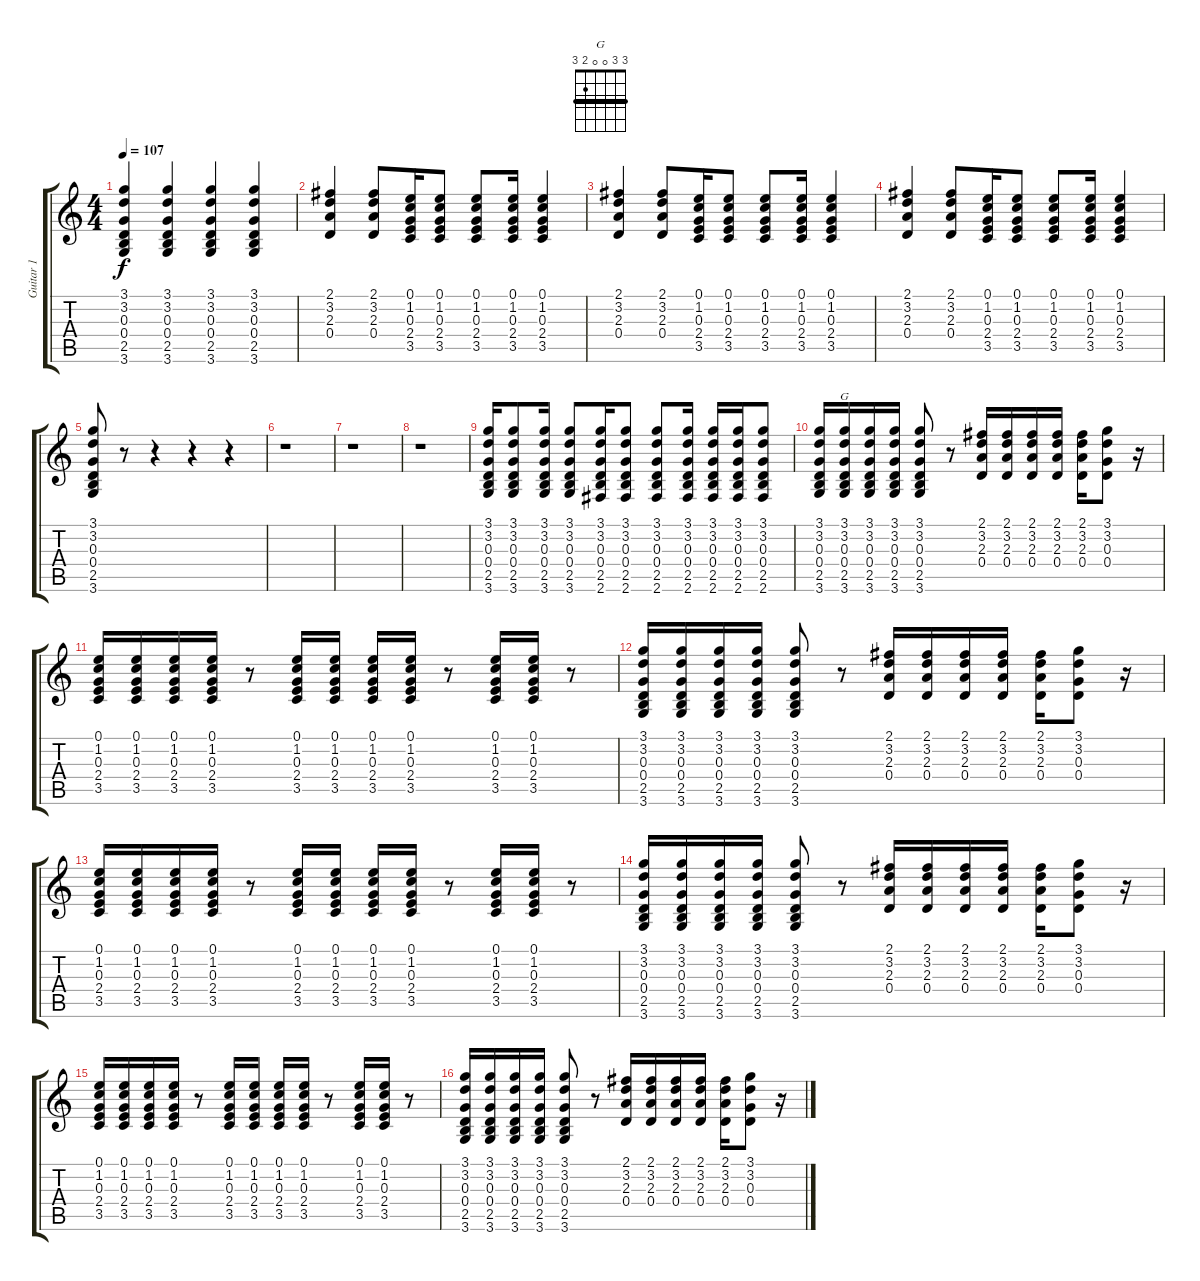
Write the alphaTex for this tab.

\track ("Guitar 1" "Guitar 1") {instrument distortionguitar}
\staff {score tabs}
\tuning (E4 B3 G3 D3 A2 E2) {hide}
\chord ("G" 3 3 0 0 2 3) {barre 3}
\ts (4 4)
\tempo 107
\clef g2
\ks c
(3.1 3.2 0.3 0.4 2.5 3.6).4{dy f} (3.1 3.2 0.3 0.4 2.5 3.6).4 (3.1 3.2 0.3 0.4 2.5 3.6).4 (3.1 3.2 0.3 0.4 2.5 3.6).4 |
(2.1 3.2 2.3 0.4).4 (2.1 3.2 2.3 0.4).8 (0.1 1.2 0.3 2.4 3.5).16 (0.1 1.2 0.3 2.4 3.5).8 (0.1 1.2 0.3 2.4 3.5).8 (0.1 1.2 0.3 2.4 3.5).16 (0.1 1.2 0.3 2.4 3.5).4 |
(2.1 3.2 2.3 0.4).4 (2.1 3.2 2.3 0.4).8 (0.1 1.2 0.3 2.4 3.5).16 (0.1 1.2 0.3 2.4 3.5).8 (0.1 1.2 0.3 2.4 3.5).8 (0.1 1.2 0.3 2.4 3.5).16 (0.1 1.2 0.3 2.4 3.5).4 |
(2.1 3.2 2.3 0.4).4 (2.1 3.2 2.3 0.4).8 (0.1 1.2 0.3 2.4 3.5).16 (0.1 1.2 0.3 2.4 3.5).8 (0.1 1.2 0.3 2.4 3.5).8 (0.1 1.2 0.3 2.4 3.5).16 (0.1 1.2 0.3 2.4 3.5).4 |
(3.1 3.2 0.3 0.4 2.5 3.6).8 r.8 r.4 r.4 r.4 |
r.1 |
r.1 |
r.1 |
(3.1 3.2 0.3 0.4 2.5 3.6).16 (3.1 3.2 0.3 0.4 2.5 3.6).8 (3.1 3.2 0.3 0.4 2.5 3.6).16 (3.1 3.2 0.3 0.4 2.5 3.6).8 (3.1 3.2 0.3 0.4 2.5 2.6).16 (3.1 3.2 0.3 0.4 2.5 2.6).8 (3.1 3.2 0.3 0.4 2.5 2.6).8 (3.1 3.2 0.3 0.4 2.5 2.6).16 (3.1 3.2 0.3 0.4 2.5 2.6).16 (3.1 3.2 0.3 0.4 2.5 2.6).16 (3.1 3.2 0.3 0.4 2.5 2.6).8 |
(3.1 3.2 0.3 0.4 2.5 3.6).16 (3.1 3.2 0.3 0.4 2.5 3.6).16{ch "G"} (3.1 3.2 0.3 0.4 2.5 3.6).16 (3.1 3.2 0.3 0.4 2.5 3.6).16 (3.1 3.2 0.3 0.4 2.5 3.6).8 r.8 (2.1 3.2 2.3 0.4).16 (2.1 3.2 2.3 0.4).16 (2.1 3.2 2.3 0.4).16 (2.1 3.2 2.3 0.4).16 (2.1 3.2 2.3 0.4).16 (3.1 3.2 0.3 0.4).8 r.16 |
(0.1 1.2 0.3 2.4 3.5).16 (0.1 1.2 0.3 2.4 3.5).16 (0.1 1.2 0.3 2.4 3.5).16 (0.1 1.2 0.3 2.4 3.5).16 r.8 (0.1 1.2 0.3 2.4 3.5).16 (0.1 1.2 0.3 2.4 3.5).16 (0.1 1.2 0.3 2.4 3.5).16 (0.1 1.2 0.3 2.4 3.5).16 r.8 (0.1 1.2 0.3 2.4 3.5).16 (0.1 1.2 0.3 2.4 3.5).16 r.8 |
(3.1 3.2 0.3 0.4 2.5 3.6).16 (3.1 3.2 0.3 0.4 2.5 3.6).16 (3.1 3.2 0.3 0.4 2.5 3.6).16 (3.1 3.2 0.3 0.4 2.5 3.6).16 (3.1 3.2 0.3 0.4 2.5 3.6).8 r.8 (2.1 3.2 2.3 0.4).16 (2.1 3.2 2.3 0.4).16 (2.1 3.2 2.3 0.4).16 (2.1 3.2 2.3 0.4).16 (2.1 3.2 2.3 0.4).16 (3.1 3.2 0.3 0.4).8 r.16 |
(0.1 1.2 0.3 2.4 3.5).16 (0.1 1.2 0.3 2.4 3.5).16 (0.1 1.2 0.3 2.4 3.5).16 (0.1 1.2 0.3 2.4 3.5).16 r.8 (0.1 1.2 0.3 2.4 3.5).16 (0.1 1.2 0.3 2.4 3.5).16 (0.1 1.2 0.3 2.4 3.5).16 (0.1 1.2 0.3 2.4 3.5).16 r.8 (0.1 1.2 0.3 2.4 3.5).16 (0.1 1.2 0.3 2.4 3.5).16 r.8 |
(3.1 3.2 0.3 0.4 2.5 3.6).16 (3.1 3.2 0.3 0.4 2.5 3.6).16 (3.1 3.2 0.3 0.4 2.5 3.6).16 (3.1 3.2 0.3 0.4 2.5 3.6).16 (3.1 3.2 0.3 0.4 2.5 3.6).8 r.8 (2.1 3.2 2.3 0.4).16 (2.1 3.2 2.3 0.4).16 (2.1 3.2 2.3 0.4).16 (2.1 3.2 2.3 0.4).16 (2.1 3.2 2.3 0.4).16 (3.1 3.2 0.3 0.4).8 r.16 |
(0.1 1.2 0.3 2.4 3.5).16 (0.1 1.2 0.3 2.4 3.5).16 (0.1 1.2 0.3 2.4 3.5).16 (0.1 1.2 0.3 2.4 3.5).16 r.8 (0.1 1.2 0.3 2.4 3.5).16 (0.1 1.2 0.3 2.4 3.5).16 (0.1 1.2 0.3 2.4 3.5).16 (0.1 1.2 0.3 2.4 3.5).16 r.8 (0.1 1.2 0.3 2.4 3.5).16 (0.1 1.2 0.3 2.4 3.5).16 r.8 |
(3.1 3.2 0.3 0.4 2.5 3.6).16 (3.1 3.2 0.3 0.4 2.5 3.6).16 (3.1 3.2 0.3 0.4 2.5 3.6).16 (3.1 3.2 0.3 0.4 2.5 3.6).16 (3.1 3.2 0.3 0.4 2.5 3.6).8 r.8 (2.1 3.2 2.3 0.4).16 (2.1 3.2 2.3 0.4).16 (2.1 3.2 2.3 0.4).16 (2.1 3.2 2.3 0.4).16 (2.1 3.2 2.3 0.4).16 (3.1 3.2 0.3 0.4).8 r.16
